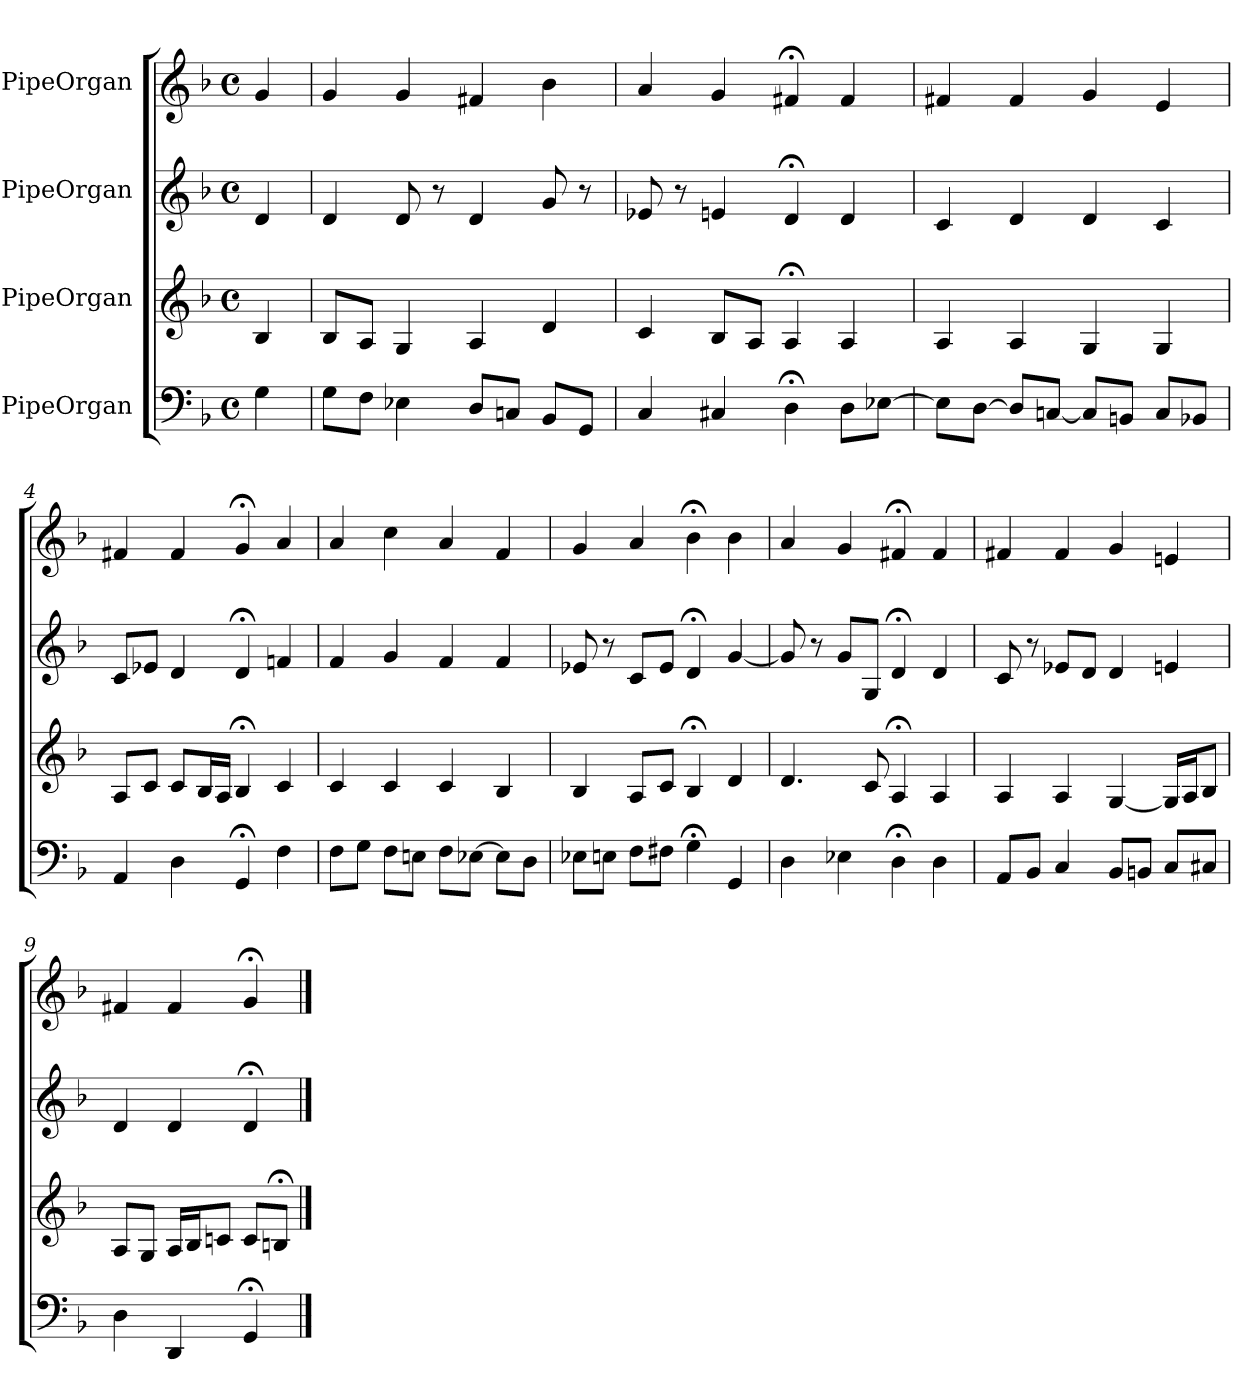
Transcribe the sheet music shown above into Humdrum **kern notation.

**kern	**kern	**kern	**kern
*part4	*part3	*part2	*part1
*staff4	*staff3	*staff2	*staff1
*I"PipeOrgan	*I"PipeOrgan	*I"PipeOrgan	*I"PipeOrgan
*k[b-]	*k[b-]	*k[b-]	*k[b-]
*M4/4	*M4/4	*M4/4	*M4/4
*met(c)	*met(c)	*met(c)	*met(c)
*MM60	*MM60	*MM60	*MM60
=	=	=	=
4G	4B-	4d	4g
=1	=1	=1	=1
8GL	8B-L	4d	4g
8FJ	8AJ	.	.
4E-X	4G	8d	4g
.	.	8r	.
8DL	4A	4d	4f#X
8CnJ	.	.	.
8BB-L	4d	8g	4b-
8GGJ	.	8r	.
=2	=2	=2	=2
4C	4c	8e-X	4a
.	.	8r	.
4C#X	8B-L	4en	4g
.	8AJ	.	.
4D;<	4A;<	4d;<	4f#X;<
8DL	4A	4d	4f#
[8E-XJ	.	.	.
=3	=3	=3	=3
8E-L]	4A	4c	4f#X
[8DJ	.	.	.
8DL]	4A	4d	4f#
[8CnJ	.	.	.
8CL]	4G	4d	4g
8BBnJ	.	.	.
8CL	4G	4c	4e
8BB-XJ	.	.	.
=4	=4	=4	=4
4AA	8AL	8cL	4f#X
.	8cJ	8e-XJ	.
4D	8cL	4d	4f#
.	16B-L	.	.
.	16AJJ	.	.
4GG;<	4B-;<	4d;<	4g;<
4F	4c	4fn	4a
=5	=5	=5	=5
8FL	4c	4f	4a
8GJ	.	.	.
8FL	4c	4g	4cc
8EnJ	.	.	.
8FL	4c	4f	4a
[8E-XJ	.	.	.
8E-L]	4B-	4f	4f
8DJ	.	.	.
=6	=6	=6	=6
8E-XL	4B-	8e-X	4g
8EnJ	.	8r	.
8FL	8AL	8cL	4a
8F#XJ	8cJ	8e-J	.
4G;<	4B-;<	4d;<	4b-;<
4GG	4d	[4g	4b-
=7	=7	=7	=7
4D	4.d	8g]	4a
.	.	8r	.
4E-X	.	8gL	4g
.	8c	8GJ	.
4D;<	4A;<	4d;<	4f#X;<
4D	4A	4d	4f#
=8	=8	=8	=8
8AAL	4A	8c	4f#X
8BB-J	.	8r	.
4C	4A	8e-XL	4f#
.	.	8dJ	.
8BB-L	[4G	4d	4g
8BBnJ	.	.	.
8CL	16GLL]	4en	4en
.	16AJ	.	.
8C#XJ	8B-J	.	.
=9	=9	=9	=9
4D	8AL	4d	4f#X
.	8GJ	.	.
4DD	16ALL	4d	4f#
.	16B-J	.	.
.	8cnJ	.	.
4GG;<	8cL	4d;<	4g;<
.	8Bn;<J	.	.
==	==	==	==
*-	*-	*-	*-
